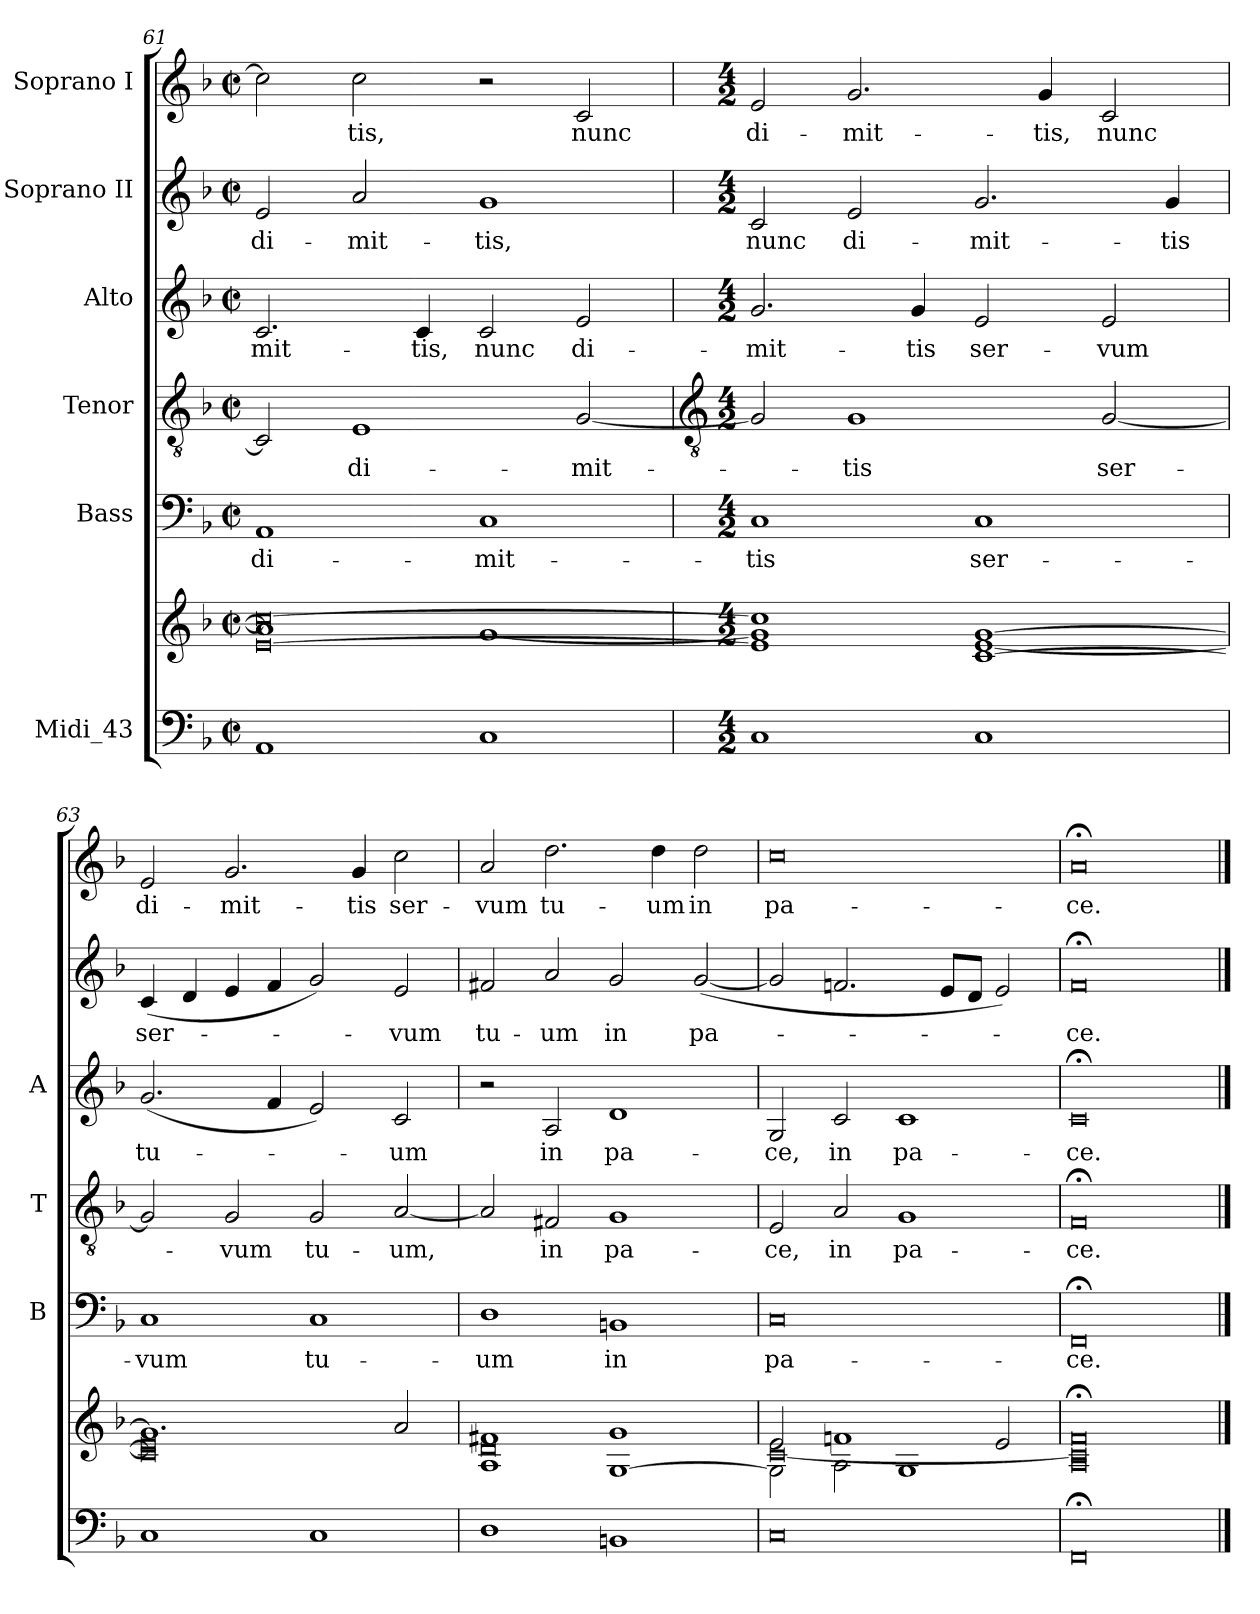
**kern	**kern	**kern	**text	**kern	**text	**kern	**text	**kern	**text	**kern	**text
*part6	*part6	*part5	*part5	*part4	*part4	*part3	*part3	*part2	*part2	*part1	*part1
*staff7	*staff6	*staff5	*staff5	*staff4	*staff4	*staff3	*staff3	*staff2	*staff2	*staff1	*staff1
*I"Midi_43	*	*I"Bass	*	*I"Tenor	*	*I"Alto	*	*I"Soprano II	*	*I"Soprano I	*
*	*	*I'B	*	*I'T	*	*I'A	*	*	*	*	*
*clefF4	*clefG2	*clefF4	*	*clefGv2	*	*clefG2	*	*clefG2	*	*clefG2	*
*k[b-]	*k[b-]	*k[b-]	*	*k[b-]	*	*k[b-]	*	*k[b-]	*	*k[b-]	*
*F:	*F:	*F:	*	*F:	*	*F:	*	*F:	*	*F:	*
*M4/2	*M4/2	*M4/2	*	*M4/2	*	*M4/2	*	*M4/2	*	*M4/2	*
*met(c|)	*met(c|)	*met(c|)	*	*met(c|)	*	*met(c|)	*	*met(c|)	*	*met(c|)	*
=61	=61	=61	=61	=61	=61	=61	=61	=61	=61	=61	=61
*	*^	*	*	*	*	*	*	*	*	*	*
*	*	*^	*	*	*	*	*	*	*	*	*	*
!	!	!	!	!	!LO:LY:b	!	!	!	!LO:LY:b	!	!LO:LY:b	!	!
1AA	0cc/_	1a\]	[0e\	1AA	di-	2C]	.	2.c	-mit-	2e	di-	2cc]	.
!	!	!	!	!	!	!	!LO:LY:b	!	!	!	!LO:LY:b	!	!LO:LY:b
.	.	.	.	.	.	1E	di-	.	.	2a	-mit-	2cc	tis,
!	!	!	!	!	!	!	!	!	!LO:LY:b	!	!	!	!
.	.	.	.	.	.	.	.	4c	-tis,	.	.	.	.
!	!	!	!	!	!LO:LY:b	!	!	!	!LO:LY:b	!	!LO:LY:b	!	!
1C	.	[1g\	.	1C	-mit-	.	.	2c	nunc	1g	-tis,	2r	.
!	!	!	!	!	!	!	!LO:LY:b	!	!LO:LY:b	!	!	!	!LO:LY:b
.	.	.	.	.	.	[2G	-mit-	2e	di-	.	.	2c	nunc
!!LO:LB:g=z
=62	=62	=62	=62	=62	=62	=62	=62	=62	=62	=62	=62	=62	=62
*	*	*	*	*	*	*clefGv2	*	*	*	*	*	*	*
*M4/2	*M4/2	*	*	*M4/2	*	*M4/2	*	*M4/2	*	*M4/2	*	*M4/2	*
!	!	!	!	!	!LO:LY:b	!	!	!	!LO:LY:b	!	!LO:LY:b	!	!LO:LY:b
1C	1cc/]	1g/]	1e\]	1C	-tis	2G]	.	2.g	-mit-	2c	nunc	2e	di-
!	!	!	!	!	!	!	!LO:LY:b	!	!	!	!LO:LY:b	!	!LO:LY:b
.	.	.	.	.	.	1G	tis	.	.	2e	di-	2.g	-mit-
!	!	!	!	!	!	!	!	!	!LO:LY:b	!	!	!	!
.	.	.	.	.	.	.	.	4g	-tis	.	.	.	.
!	!	!	!	!	!LO:LY:b	!	!	!	!LO:LY:b	!	!LO:LY:b	!	!
1C	[1g/	[1e/	[1c\	1C	ser-	.	.	2e	ser-	2.g	-mit-	.	.
!	!	!	!	!	!	!	!	!	!	!	!	!	!LO:LY:b
.	.	.	.	.	.	.	.	.	.	.	.	4g	-tis,
!	!	!	!	!	!	!	!LO:LY:b	!	!LO:LY:b	!	!	!	!LO:LY:b
.	.	.	.	.	.	[2G	ser-	2e	-vum	.	.	2c	nunc
!	!	!	!	!	!	!	!	!	!	!	!LO:LY:b	!	!
.	.	.	.	.	.	.	.	.	.	4g	-tis	.	.
=63	=63	=63	=63	=63	=63	=63	=63	=63	=63	=63	=63	=63	=63
!	!	!	!	!	!LO:LY:b	!	!	!	!LO:LY:b	!	!LO:LY:b	!	!LO:LY:b
1C	1.g/]	0e/]	0c\]	1C	-vum	2G]	.	(<2.g	tu-	(<4c	ser-	2e	di-
.	.	.	.	.	.	.	.	.	.	4d	.	.	.
!	!	!	!	!	!	!	!LO:LY:b	!	!	!	!	!	!LO:LY:b
.	.	.	.	.	.	2G	vum	.	.	4e	.	2.g	-mit-
.	.	.	.	.	.	.	.	4f	.	4f	.	.	.
!	!	!	!	!	!LO:LY:b	!	!LO:LY:b	!	!	!	!	!	!
1C	.	.	.	1C	tu-	2G	tu-	2e)	.	2g)	.	.	.
!	!	!	!	!	!	!	!	!	!	!	!	!	!LO:LY:b
.	.	.	.	.	.	.	.	.	.	.	.	4g	-tis
!	!	!	!	!	!	!	!LO:LY:b	!	!LO:LY:b	!	!LO:LY:b	!	!LO:LY:b
.	2a/	.	.	.	.	[2A	-um,	2c	um	2e	vum	2cc	ser-
=64	=64	=64	=64	=64	=64	=64	=64	=64	=64	=64	=64	=64	=64
!	!	!	!	!	!LO:LY:b	!	!	!	!	!	!LO:LY:b	!	!LO:LY:b
1D	1f#X/	0d/	1A\	1D	-um	2A]	.	2r	.	2f#X	tu-	2a	-vum
!	!	!	!	!	!	!	!LO:LY:b	!	!LO:LY:b	!	!LO:LY:b	!	!LO:LY:b
.	.	.	.	.	.	2F#X	in	2A	in	2a	-um	2.dd	tu-
!	!	!	!	!	!LO:LY:b	!	!LO:LY:b	!	!LO:LY:b	!	!LO:LY:b	!	!
1BBn	1g/	.	[1G\	1BBn	in	1G	pa-	1d	pa-	2g	in	.	.
!	!	!	!	!	!	!	!	!	!	!	!	!	!LO:LY:b
.	.	.	.	.	.	.	.	.	.	.	.	4dd	-um
!	!	!	!	!	!	!	!	!	!	!	!LO:LY:b	!	!LO:LY:b
.	.	.	.	.	.	.	.	.	.	(<[2g	pa-	2dd	in
=65	=65	=65	=65	=65	=65	=65	=65	=65	=65	=65	=65	=65	=65
!	!	!	!	!	!LO:LY:b	!	!LO:LY:b	!	!LO:LY:b	!	!	!	!LO:LY:b
0C	2e/	[0c/	2G\]	0C	pa-	2E	-ce,	2G	-ce,	2g]	.	0cc	pa-
!	!	!	!	!	!	!	!LO:LY:b	!	!LO:LY:b	!	!	!	!
.	1fn/	.	2A\	.	.	2A	in	2c	in	2.fn	.	.	.
!	!	!	!	!	!	!	!LO:LY:b	!	!LO:LY:b	!	!	!	!
.	.	.	1G\	.	.	1G	pa-	1c	pa-	.	.	.	.
.	.	.	.	.	.	.	.	.	.	8eL	.	.	.
.	.	.	.	.	.	.	.	.	.	8dJ	.	.	.
.	2e/	.	.	.	.	.	.	.	.	2e)	.	.	.
=66	=66	=66	=66	=66	=66	=66	=66	=66	=66	=66	=66	=66	=66
!	!	!	!	!	!LO:LY:b	!	!LO:LY:b	!	!LO:LY:b	!	!LO:LY:b	!	!LO:LY:b
0FF;	0f;</	0c/]	0A\	0FF;<	-ce.	0F;<	-ce.	0c;<	-ce.	0f;<	ce.	0a;<	-ce.
*	*v	*v	*v	*	*	*	*	*	*	*	*	*	*
==	==	==	==	==	==	==	==	==	==	==	==
*-	*-	*-	*-	*-	*-	*-	*-	*-	*-	*-	*-
